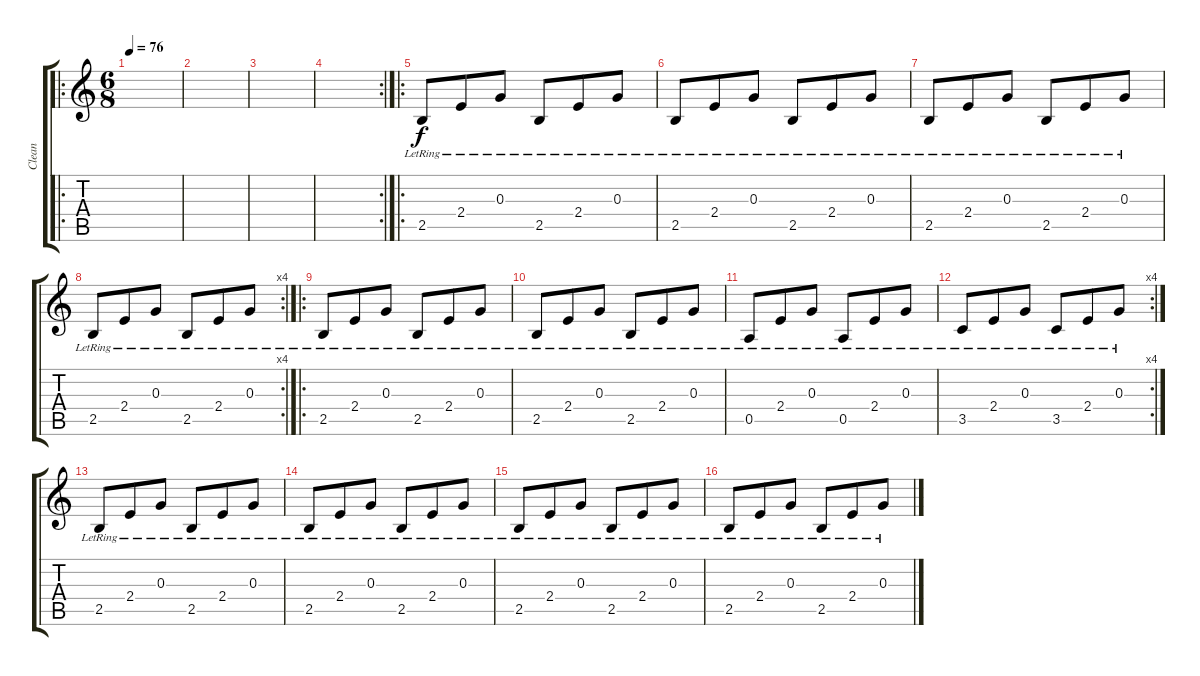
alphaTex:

\track ("Clean" "Clean") {instrument electricguitarclean}
\staff {score tabs}
\tuning (E4 B3 G3 D3 A2 E2) {hide}
\ro
\ts (6 8)
\tempo 76
\clef g2
\ks c
|
|
|
\rc 2
|
\ro
2.5{lr}.8 2.4{lr}.8 0.3{lr}.8 2.5{lr}.8 2.4{lr}.8 0.3{lr}.8 |
2.5{lr}.8 2.4{lr}.8 0.3{lr}.8 2.5{lr}.8 2.4{lr}.8 0.3{lr}.8 |
2.5{lr}.8 2.4{lr}.8 0.3{lr}.8 2.5{lr}.8 2.4{lr}.8 0.3{lr}.8 |
\rc 4
2.5{lr}.8 2.4{lr}.8 0.3{lr}.8 2.5{lr}.8 2.4{lr}.8 0.3{lr}.8 |
\ro
2.5{lr}.8 2.4{lr}.8 0.3{lr}.8 2.5{lr}.8 2.4{lr}.8 0.3{lr}.8 |
2.5{lr}.8 2.4{lr}.8 0.3{lr}.8 2.5{lr}.8 2.4{lr}.8 0.3{lr}.8 |
0.5{lr}.8 2.4{lr}.8 0.3{lr}.8 0.5{lr}.8 2.4{lr}.8 0.3{lr}.8 |
\rc 4
3.5{lr}.8 2.4{lr}.8 0.3{lr}.8 3.5{lr}.8 2.4{lr}.8 0.3{lr}.8 |
2.5{lr}.8 2.4{lr}.8 0.3{lr}.8 2.5{lr}.8 2.4{lr}.8 0.3{lr}.8 |
2.5{lr}.8 2.4{lr}.8 0.3{lr}.8 2.5{lr}.8 2.4{lr}.8 0.3{lr}.8 |
2.5{lr}.8 2.4{lr}.8 0.3{lr}.8 2.5{lr}.8 2.4{lr}.8 0.3{lr}.8 |
2.5{lr}.8 2.4{lr}.8 0.3{lr}.8 2.5{lr}.8 2.4{lr}.8 0.3{lr}.8
